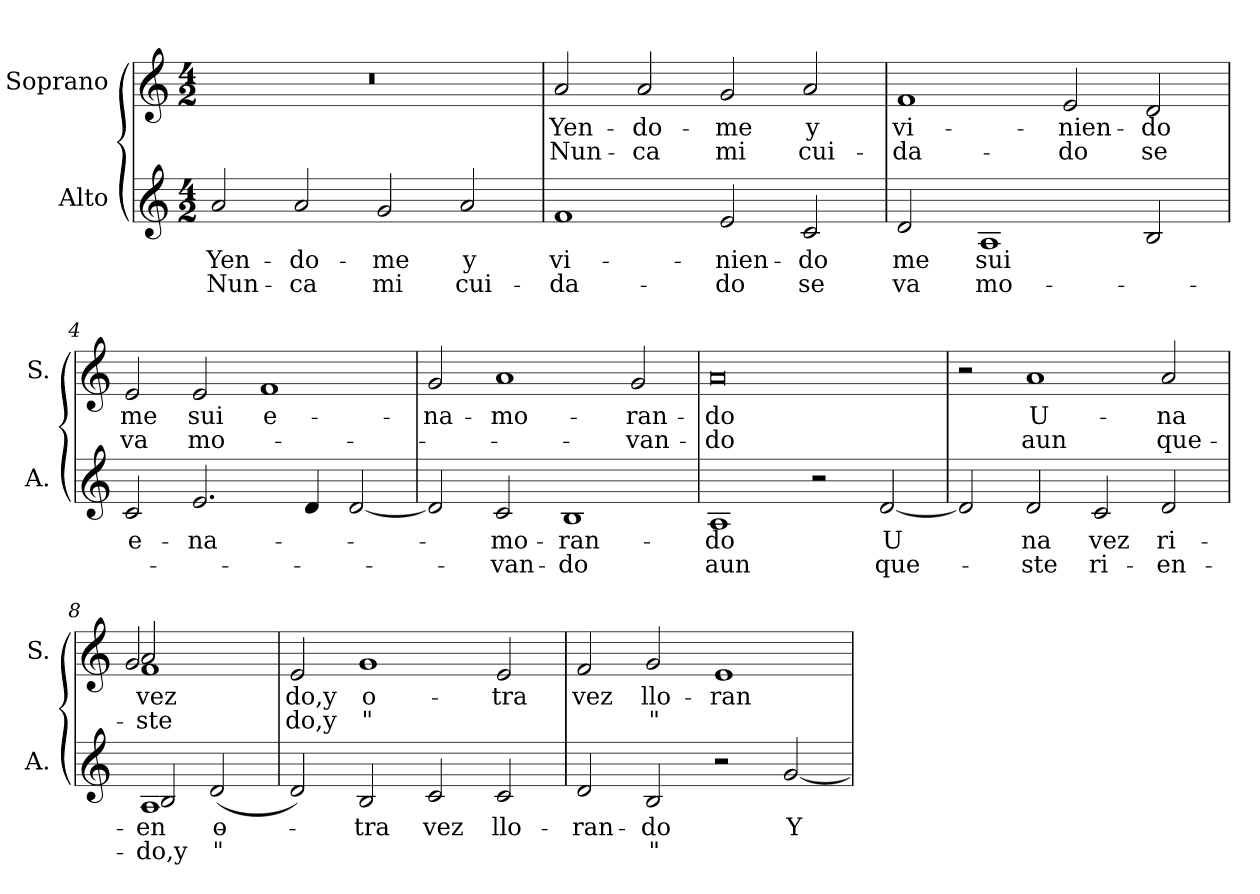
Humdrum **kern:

**kern	**text	**text	**kern	**text	**text
*part2	*part2	*part2	*part1	*part1	*part1
*staff2	*staff2	*staff2	*staff1	*staff1	*staff1
*I"Alto	*	*	*I"Soprano	*	*
*I'A.	*	*	*I'S.	*	*
*clefG2	*	*	*clefG2	*	*
*k[]	*	*	*k[]	*	*
*C:	*	*	*C:	*	*
*M4/2	*	*	*M4/2	*	*
=1	=1	=1	=1	=1	=1
!	!LO:LY:b	!LO:LY:b	!	!	!
2a/	Yen-	Nun-	0r	.	.
!	!LO:LY:b	!LO:LY:b	!	!	!
2a/	-do-	-ca	.	.	.
!	!LO:LY:b	!LO:LY:b	!	!	!
2g/	-me	mi	.	.	.
!	!LO:LY:b	!LO:LY:b	!	!	!
2a/	y	cui-	.	.	.
=2	=2	=2	=2	=2	=2
!	!LO:LY:b	!LO:LY:b	!	!LO:LY:b	!LO:LY:b
1f	vi-	-da-	2a/	Yen-	Nun-
!	!	!	!	!LO:LY:b	!LO:LY:b
.	.	.	2a/	-do-	-ca
!	!LO:LY:b	!LO:LY:b	!	!LO:LY:b	!LO:LY:b
2e/	-nien-	-do	2g/	-me	mi
!	!LO:LY:b	!LO:LY:b	!	!LO:LY:b	!LO:LY:b
2c/	-do	se	2a/	y	cui-
=3	=3	=3	=3	=3	=3
!	!LO:LY:b	!LO:LY:b	!	!LO:LY:b	!LO:LY:b
2d/	me	va	1f	vi-	-da-
!	!LO:LY:b	!LO:LY:b	!	!	!
1A	sui	mo-	.	.	.
!	!	!	!	!LO:LY:b	!LO:LY:b
.	.	.	2e/	-nien-	-do
!	!	!	!	!LO:LY:b	!LO:LY:b
2B/	.	.	2d/	-do	se
=4	=4	=4	=4	=4	=4
!	!LO:LY:b	!	!	!LO:LY:b	!LO:LY:b
2c/	e-	.	2e/	me	va
!	!LO:LY:b	!	!	!LO:LY:b	!LO:LY:b
2.e/	-na-	.	2e/	sui	mo-
!	!	!	!	!LO:LY:b	!
.	.	.	1f	e-	.
4d/	.	.	.	.	.
[<2d/	.	.	.	.	.
=5	=5	=5	=5	=5	=5
!	!	!	!	!LO:LY:b	!
2d/]	.	.	2g/	-na-	.
!	!LO:LY:b	!LO:LY:b	!	!LO:LY:b	!
2c/	-mo-	-van-	1a	-mo-	.
!	!LO:LY:b	!LO:LY:b	!	!	!
1B	-ran-	-do	.	.	.
!	!	!	!	!LO:LY:b	!LO:LY:b
.	.	.	2g/	-ran-	-van-
!!LO:LB:g=z
=6	=6	=6	=6	=6	=6
!	!LO:LY:b	!LO:LY:b	!	!LO:LY:b	!LO:LY:b
1A	-do	aun	0a	-do	-do
2r	.	.	.	.	.
!	!LO:LY:b	!LO:LY:b	!	!	!
[<2d/	U	que-	.	.	.
=7	=7	=7	=7	=7	=7
2d/]	.	.	2r	.	.
!	!LO:LY:b	!LO:LY:b	!	!LO:LY:b	!LO:LY:b
2d/	na	-ste	1a	U-	aun
!	!LO:LY:b	!LO:LY:b	!	!	!
2c/	vez	ri-	.	.	.
!	!LO:LY:b	!LO:LY:b	!	!LO:LY:b	!LO:LY:b
2d/	ri-	-en-	2a/	-na	que-
=8	=8	=8	=8	=8	=8
!	!LO:LY:b	!LO:LY:b	!	!	!
*^	*	*	*	*	*
!	!	!LO:LY:b	!LO:LY:b	!	!LO:LY:b	!LO:LY:b
*	*	*	*	*^	*	*
!	!	!	!	!	!	!LO:LY:b	!LO:LY:b
*	*	*	*	*	*^	*	*
!	!	!	!	!	!	!	!LO:LY:b	!LO:LY:b
1A	2B/	en-	do,y	2a/	1f	2g/	-vez	-ste
!	!	!LO:LY:b	!LO:LY:b	!	!	!	!	!
.	(<2d/	-o-	"	2ryy	.	2ryy	.	.
=9	=9	=9	=9	=9	=9	=9	=9	=9
!	!	!	!	!	!	!	!LO:LY:b	!LO:LY:b
*v	*v	*	*	*	*	*	*	*
*	*	*	*v	*v	*v	*	*
2d/)	.	.	2e/	do,y	do,y
!	!LO:LY:b	!	!	!LO:LY:b	!LO:LY:b
2B/	-tra	.	1g	o-	"
!	!LO:LY:b	!	!	!	!
2c/	vez	.	.	.	.
!	!LO:LY:b	!	!	!LO:LY:b	!
2c/	llo-	.	2e/	-tra	.
=10	=10	=10	=10	=10	=10
!	!LO:LY:b	!	!	!LO:LY:b	!
2d/	-ran-	.	2f/	vez	.
!	!LO:LY:b	!LO:LY:b	!	!LO:LY:b	!LO:LY:b
2B/	-do	"	2g/	llo-	"
!	!	!	!	!LO:LY:b	!
2r	.	.	1e	-ran-	.
!	!LO:LY:b	!	!	!	!
[<2g/	Y	.	.	.	.
=	=	=	=	=	=
*-	*-	*-	*-	*-	*-
